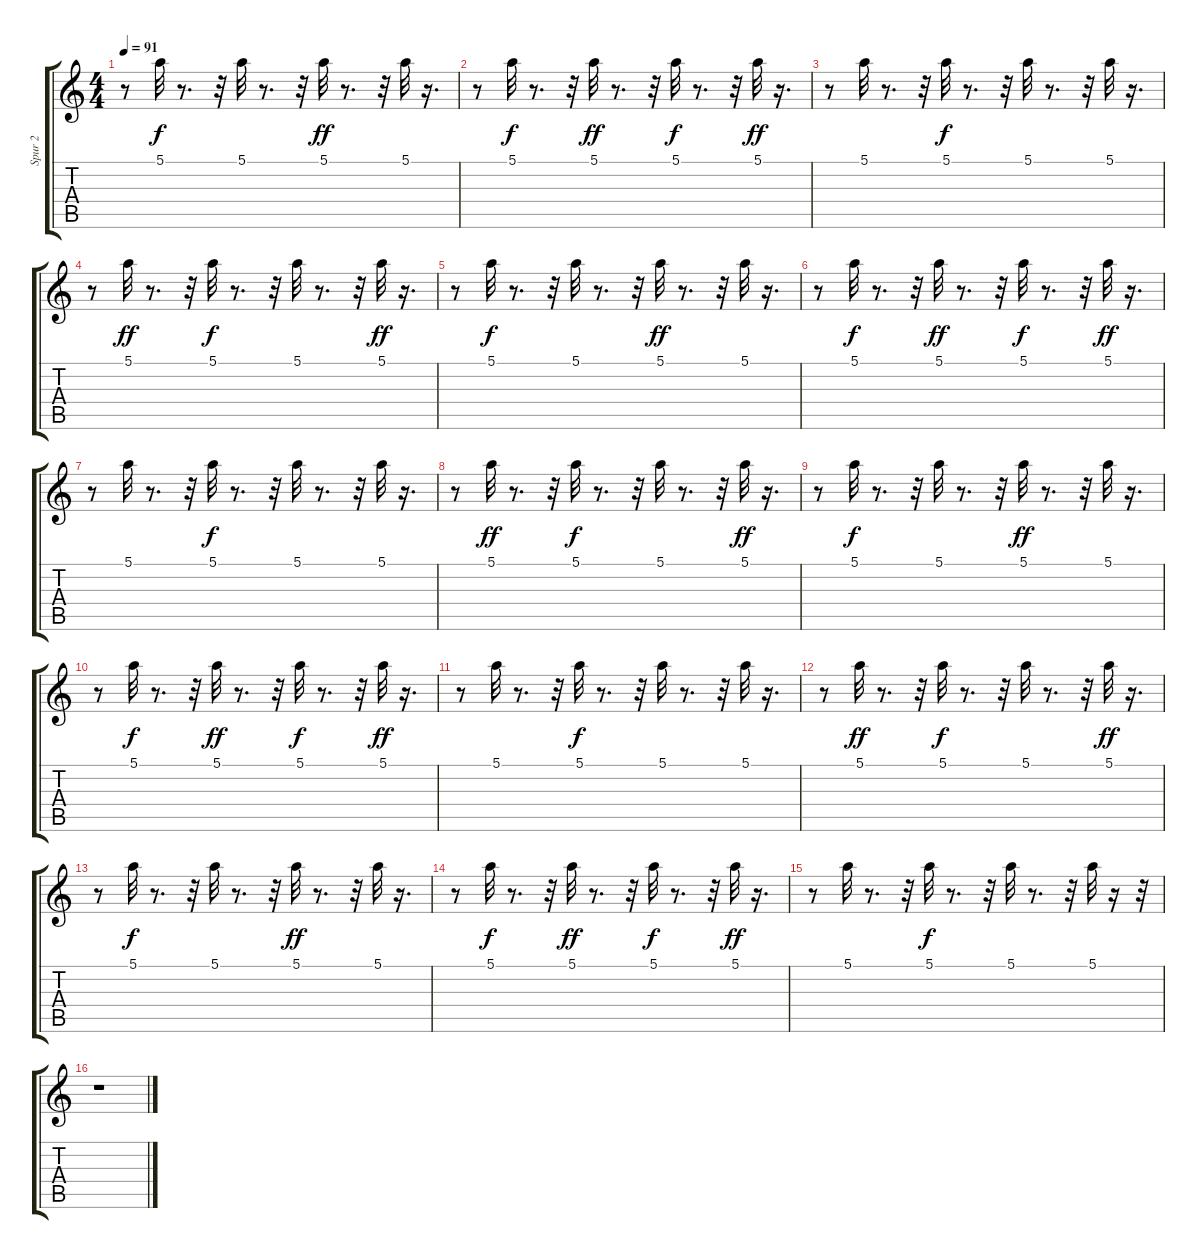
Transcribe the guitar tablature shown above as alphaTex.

\track ("Spur 2" "Spur 2") {instrument electricbasspick}
\staff {score tabs}
\tuning (E4 B3 G3 D3 A2 E2) {hide}
\ts (4 4)
\tempo 91
\clef g2
\ks c
r.8{dy ff} 5.1.32{dy f} r.8{d} r.32 5.1.32 r.8{d} r.32 5.1.32{dy ff} r.8{d} r.32 5.1.32 r.16{d} |
r.8 5.1.32{dy f} r.8{d} r.32 5.1.32{dy ff} r.8{d} r.32 5.1.32{dy f} r.8{d} r.32 5.1.32{dy ff} r.16{d} |
r.8 5.1.32 r.8{d} r.32 5.1.32{dy f} r.8{d} r.32 5.1.32 r.8{d} r.32 5.1.32 r.16{d} |
r.8 5.1.32{dy ff} r.8{d} r.32 5.1.32{dy f} r.8{d} r.32 5.1.32 r.8{d} r.32 5.1.32{dy ff} r.16{d} |
r.8 5.1.32{dy f} r.8{d} r.32 5.1.32 r.8{d} r.32 5.1.32{dy ff} r.8{d} r.32 5.1.32 r.16{d} |
r.8 5.1.32{dy f} r.8{d} r.32 5.1.32{dy ff volume 10} r.8{d} r.32 5.1.32{dy f volume 9} r.8{d} r.32 5.1.32{dy ff volume 9} r.16{d} |
r.8 5.1.32{volume 8} r.8{d} r.32 5.1.32{dy f volume 8} r.8{d} r.32 5.1.32{volume 8} r.8{d} r.32 5.1.32{volume 7} r.16{d} |
r.8 5.1.32{dy ff volume 6} r.8{d} r.32 5.1.32{dy f volume 6} r.8{d} r.32 5.1.32{volume 6} r.8{d} r.32 5.1.32{dy ff volume 6} r.16{d} |
r.8 5.1.32{dy f volume 6} r.8{d} r.32 5.1.32{volume 6} r.8{d} r.32 5.1.32{dy ff volume 5} r.8{d} r.32 5.1.32{volume 5} r.16{d} |
r.8 5.1.32{dy f volume 4} r.8{d} r.32 5.1.32{dy ff volume 3} r.8{d} r.32 5.1.32{dy f volume 3} r.8{d} r.32 5.1.32{dy ff volume 3} r.16{d} |
r.8 5.1.32{volume 2} r.8{d} r.32 5.1.32{dy f volume 2} r.8{d} r.32 5.1.32{volume 2} r.8{d} r.32 5.1.32{volume 2} r.16{d} |
r.8 5.1.32{dy ff volume 2} r.8{d} r.32 5.1.32{dy f volume 1} r.8{d} r.32 5.1.32{volume 1} r.8{d} r.32 5.1.32{dy ff volume 0} r.16{d} |
r.8 5.1.32{dy f volume 0} r.8{d} r.32 5.1.32 r.8{d} r.32 5.1.32{dy ff} r.8{d} r.32 5.1.32 r.16{d} |
r.8 5.1.32{dy f} r.8{d} r.32 5.1.32{dy ff} r.8{d} r.32 5.1.32{dy f} r.8{d} r.32 5.1.32{dy ff} r.16{d} |
r.8 5.1.32 r.8{d} r.32 5.1.32{dy f} r.8{d} r.32 5.1.32 r.8{d} r.32 5.1.32 r.16 r.32 |
r.1
